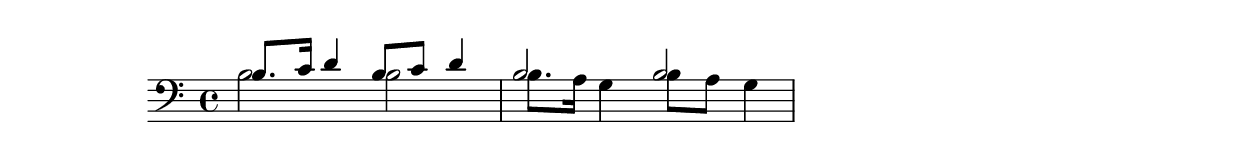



\header { texidoc = "Collision resolution tries to put notes with dots
  on the right side."
}

\version "2.3.17"
\paper { raggedright= ##t }

% todo: b2 (up) + b8 down looks strange compared to c2up + b8. (down)
\score{
        \context Staff  <<
                \clef "bass"
		{ b8. c'16 d'4 b8  c'8  d'4 b2 b2  }
		\\
		{ b2 b2 b8. a16 g4 b8 a g4 }
        >>
}



